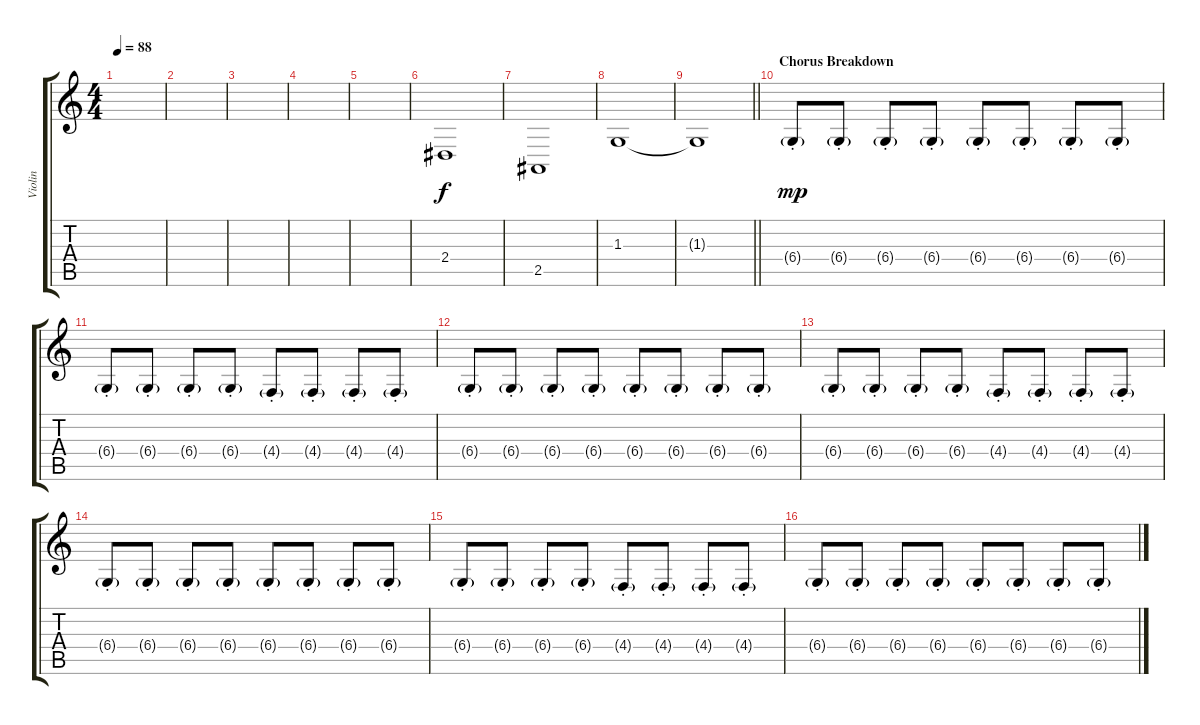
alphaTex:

\track ("Violin" "Violin") {instrument violin}
\staff {score tabs}
\tuning (Eb4 Bb3 Gb3 Db3 Ab2 Eb2) {hide}
\ts (4 4)
\tempo 88
\clef g2
\ks c
|
|
|
|
|
2.4.1 |
2.5.1 |
1.3.1 |
\barLineRight lightlight
1.3{t}.1 |
\section ("" "Chorus Breakdown")
6.4{g st}.8{dy mp} 6.4{g st}.8 6.4{g st}.8 6.4{g st}.8 6.4{g st}.8 6.4{g st}.8 6.4{g st}.8 6.4{g st}.8 |
6.4{g st}.8 6.4{g st}.8 6.4{g st}.8 6.4{g st}.8 4.4{g st}.8 4.4{g st}.8 4.4{g st}.8 4.4{g st}.8 |
6.4{g st}.8 6.4{g st}.8 6.4{g st}.8 6.4{g st}.8 6.4{g st}.8 6.4{g st}.8 6.4{g st}.8 6.4{g st}.8 |
6.4{g st}.8 6.4{g st}.8 6.4{g st}.8 6.4{g st}.8 4.4{g st}.8 4.4{g st}.8 4.4{g st}.8 4.4{g st}.8 |
6.4{g st}.8 6.4{g st}.8 6.4{g st}.8 6.4{g st}.8 6.4{g st}.8 6.4{g st}.8 6.4{g st}.8 6.4{g st}.8 |
6.4{g st}.8 6.4{g st}.8 6.4{g st}.8 6.4{g st}.8 4.4{g st}.8 4.4{g st}.8 4.4{g st}.8 4.4{g st}.8 |
6.4{g st}.8 6.4{g st}.8 6.4{g st}.8 6.4{g st}.8 6.4{g st}.8 6.4{g st}.8 6.4{g st}.8 6.4{g st}.8
